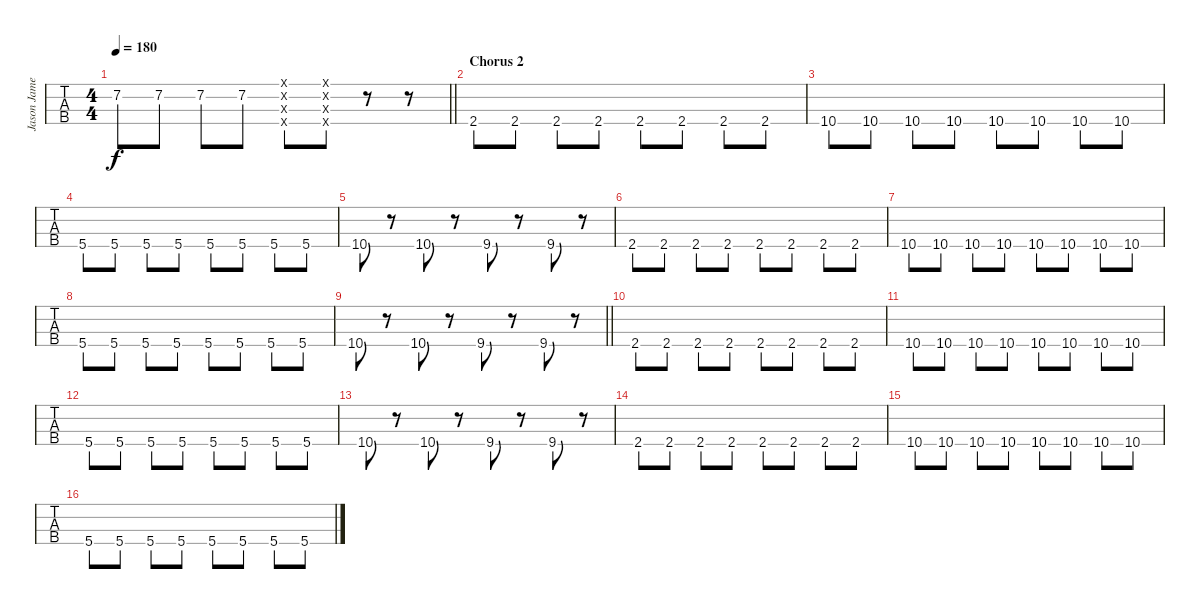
\track ("Jason James" "Jason Jame") {instrument electricbassfinger}
\staff {tabs}
\tuning (F2 C2 G1 C1) {hide}
\ts (4 4)
\tempo 180
\clef f4
\barLineRight lightlight
\ks c
7.2{t}.8{dy f} 7.2.8 7.2.8 7.2.8 (0.1{x} 0.2{x} 0.3{x} 0.4{x}).8 (0.1{x} 0.2{x} 0.3{x} 0.4{x}).8 r.8 r.8 |
\section ("" "Chorus 2")
2.4.8 2.4.8 2.4.8 2.4.8 2.4.8 2.4.8 2.4.8 2.4.8 |
10.4.8 10.4.8 10.4.8 10.4.8 10.4.8 10.4.8 10.4.8 10.4.8 |
5.4.8 5.4.8 5.4.8 5.4.8 5.4.8 5.4.8 5.4.8 5.4.8 |
10.4.8 r.8 10.4.8 r.8 9.4.8 r.8 9.4.8 r.8 |
2.4.8 2.4.8 2.4.8 2.4.8 2.4.8 2.4.8 2.4.8 2.4.8 |
10.4.8 10.4.8 10.4.8 10.4.8 10.4.8 10.4.8 10.4.8 10.4.8 |
5.4.8 5.4.8 5.4.8 5.4.8 5.4.8 5.4.8 5.4.8 5.4.8 |
\barLineRight lightlight
10.4.8 r.8 10.4.8 r.8 9.4.8 r.8 9.4.8 r.8 |
2.4.8 2.4.8 2.4.8 2.4.8 2.4.8 2.4.8 2.4.8 2.4.8 |
10.4.8 10.4.8 10.4.8 10.4.8 10.4.8 10.4.8 10.4.8 10.4.8 |
5.4.8 5.4.8 5.4.8 5.4.8 5.4.8 5.4.8 5.4.8 5.4.8 |
10.4.8 r.8 10.4.8 r.8 9.4.8 r.8 9.4.8 r.8 |
2.4.8 2.4.8 2.4.8 2.4.8 2.4.8 2.4.8 2.4.8 2.4.8 |
10.4.8 10.4.8 10.4.8 10.4.8 10.4.8 10.4.8 10.4.8 10.4.8 |
5.4.8 5.4.8 5.4.8 5.4.8 5.4.8 5.4.8 5.4.8 5.4.8
